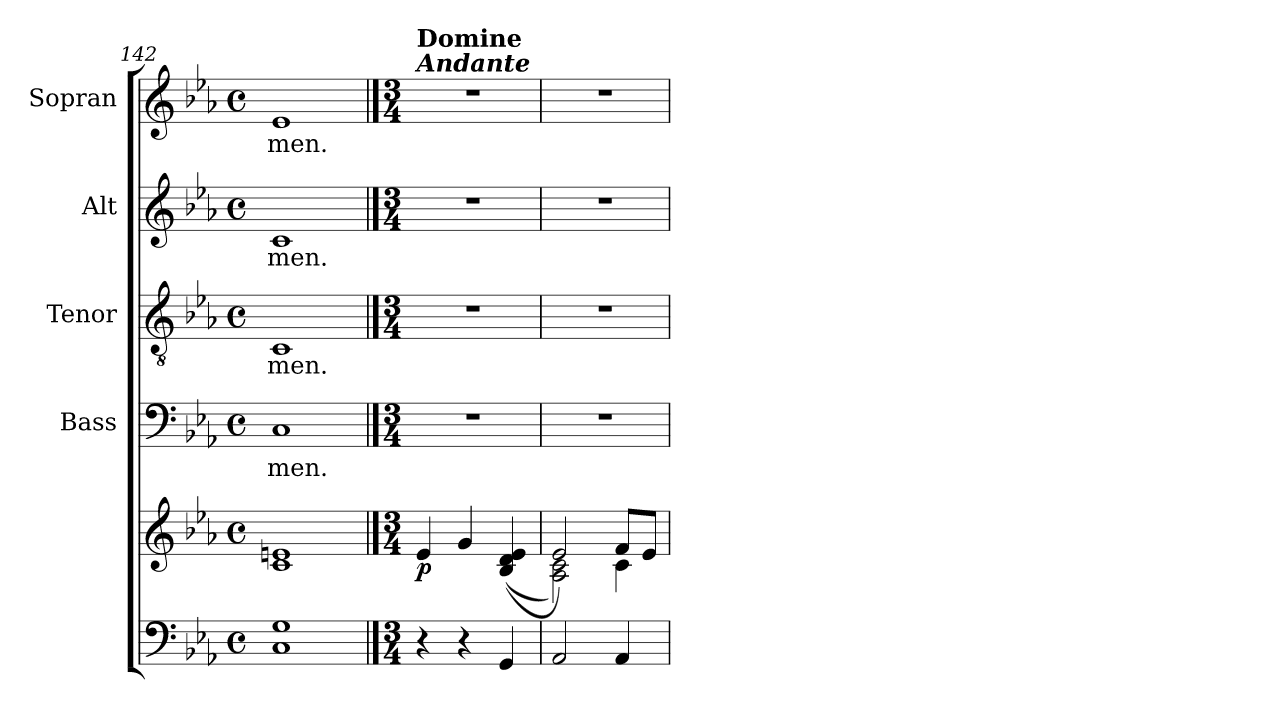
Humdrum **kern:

**kern	**kern	**dynam	**kern	**text	**kern	**text	**kern	**text	**kern	**text
*part5	*part5	*part5	*part4	*part4	*part3	*part3	*part2	*part2	*part1	*part1
*staff6	*staff5	*staff5/6	*staff4	*staff4	*staff3	*staff3	*staff2	*staff2	*staff1	*staff1
*	*	*	*I"Bass	*	*I"Tenor	*	*I"Alt	*	*I"Sopran	*
*	*	*	*I'B.	*	*I'T.	*	*I'A.	*	*I'S.	*
*clefF4	*clefG2	*	*clefF4	*	*clefGv2	*	*clefG2	*	*clefG2	*
*k[b-e-a-]	*k[b-e-a-]	*	*k[b-e-a-]	*	*k[b-e-a-]	*	*k[b-e-a-]	*	*k[b-e-a-]	*
*E-:	*E-:	*	*E-:	*	*E-:	*	*E-:	*	*E-:	*
*M4/4	*M4/4	*	*M4/4	*	*M4/4	*	*M4/4	*	*M4/4	*
*met(c)	*met(c)	*	*met(c)	*	*met(c)	*	*met(c)	*	*met(c)	*
=142	=142	=142	=142	=142	=142	=142	=142	=142	=142	=142
*^	*^	*	*	*	*	*	*	*	*	*
!	!	!	!	!	!	!LO:LY:b	!	!LO:LY:b	!	!LO:LY:b	!	!LO:LY:b
1G	1C	1en	1c	.	1C	-men.	1C	-men.	1c	-men.	1e-	-men.
*v	*v	*	*	*	*	*	*	*	*	*	*	*
*	*v	*v	*	*	*	*	*	*	*	*	*
!!LO:PB:g=z
==143	==143	==143	==143	==143	==143	==143	==143	==143	==143	==143
*M3/4	*M3/4	*	*M3/4	*	*M3/4	*	*M3/4	*	*M3/4	*
*^	*^	*	*	*	*	*	*	*	*	*
!	!	!	!	!	!	!	!	!	!	!	!LO:TX:a:Bi:t=Andante	!
!	!	!	!	!	!	!	!	!	!	!	!LO:TX:a:B:t=Domine	!
!	!	!	!	!LO:DY:b	!	!	!	!	!	!	!	!
*v	*v	*	*	*	*	*	*	*	*	*	*	*
*	*v	*v	*	*	*	*	*	*	*	*	*
4r	4e-/	p	2.r	.	2.r	.	2.r	.	2.r	.
4r	4g/	.	.	.	.	.	.	.	.	.
4GG/	((<4B-/ 4d/ 4e-/	.	.	.	.	.	.	.	.	.
=144	=144	=144	=144	=144	=144	=144	=144	=144	=144	=144
*	*^	*	*	*	*	*	*	*	*	*
2AA-/	2e-/)	2A-\ 2c\)	.	2.r	.	2.r	.	2.r	.	2.r	.
4AA-/	8f/L	4c\	.	.	.	.	.	.	.	.	.
.	8e-/J	.	.	.	.	.	.	.	.	.	.
*	*v	*v	*	*	*	*	*	*	*	*	*
=	=	=	=	=	=	=	=	=	=	=
*-	*-	*-	*-	*-	*-	*-	*-	*-	*-	*-
